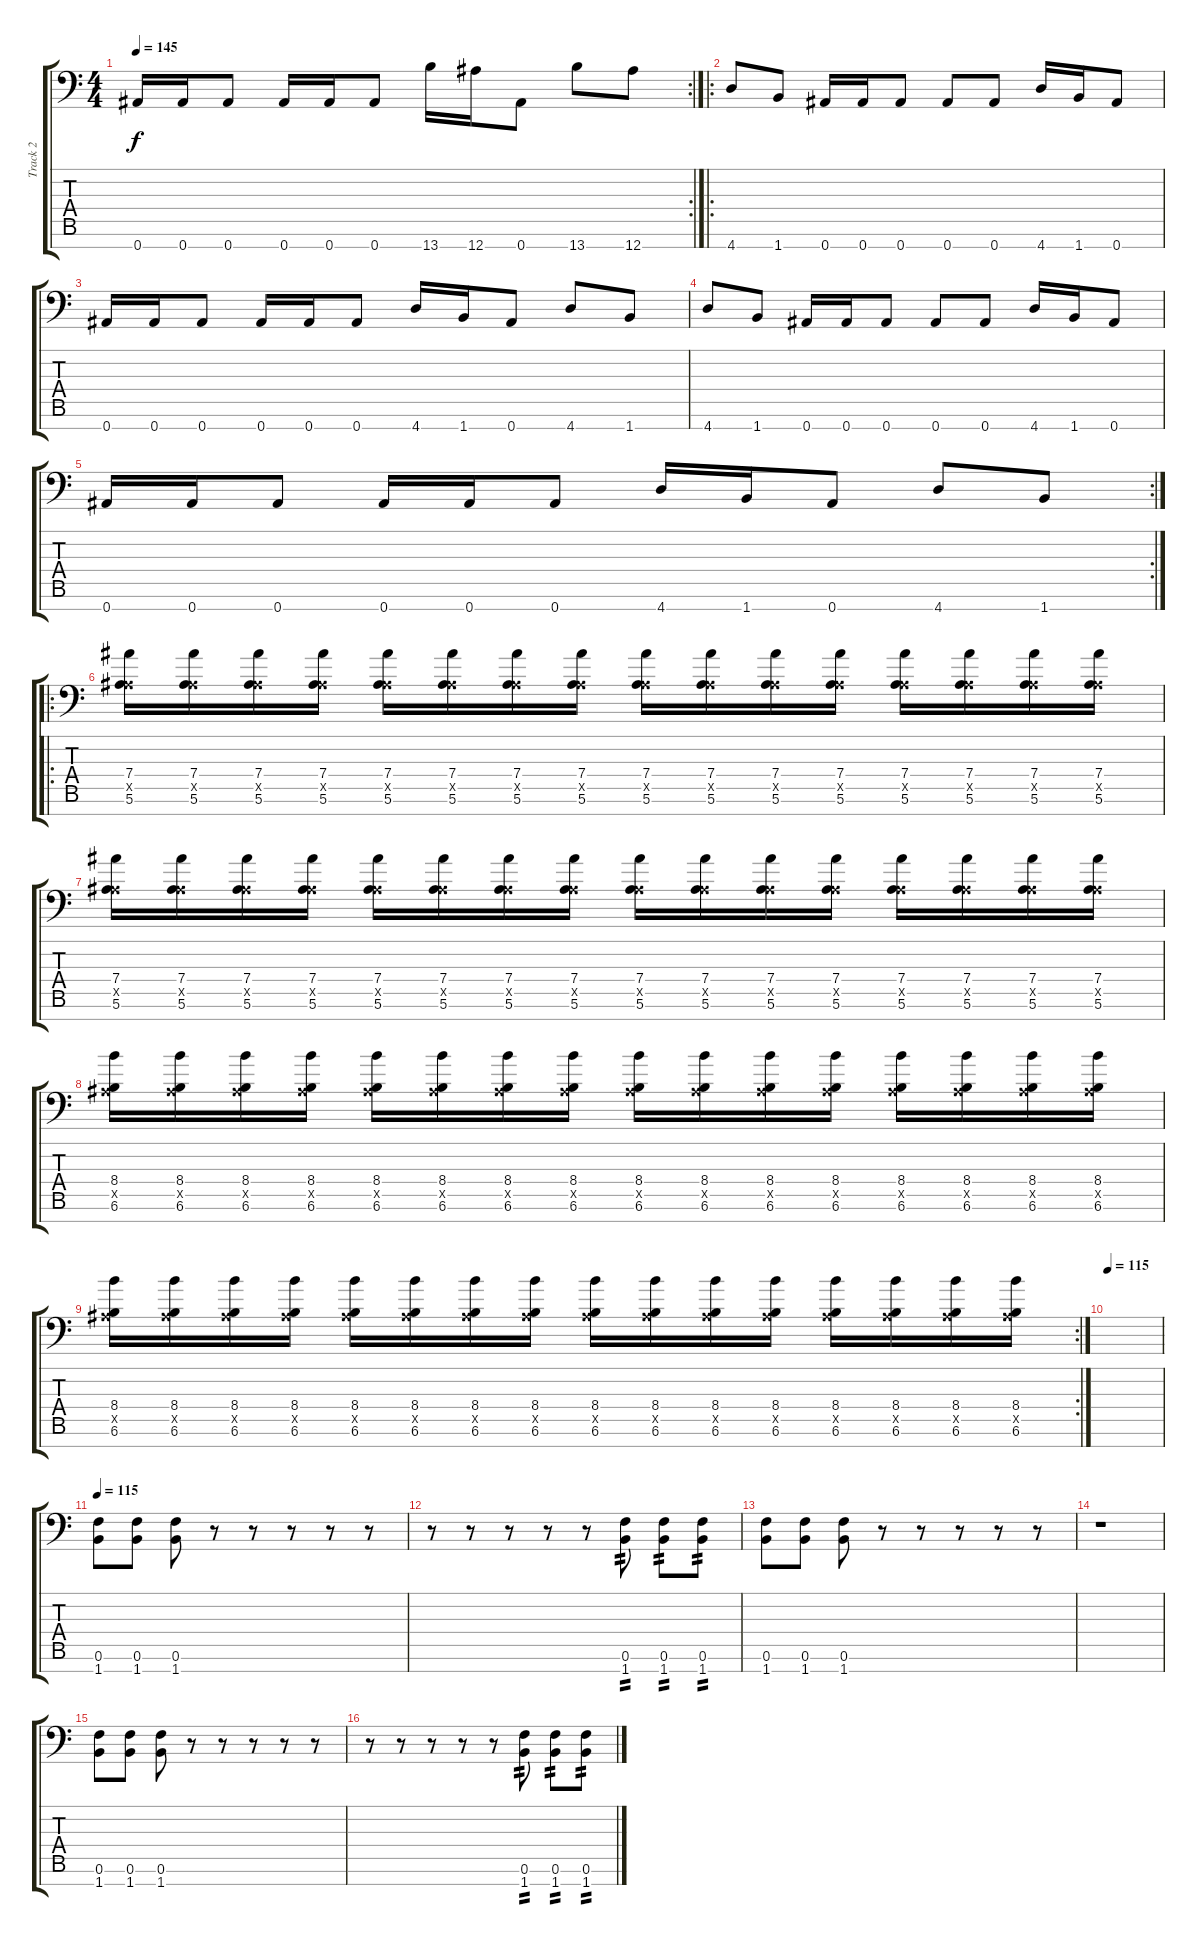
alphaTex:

\track ("Track 2" "Track 2") {instrument distortionguitar}
\staff {score tabs}
\tuning (F4 C4 Ab3 Eb3 Bb2 F2 Bb1) {hide}
\rc 2
\ts (4 4)
\tempo 145
\clef f4
\ks c
0.7.16{dy f} 0.7.16 0.7.8 0.7.16 0.7.16 0.7.8 13.7.16 12.7.16 0.7.8 13.7.8 12.7.8 |
\ro
4.7.8 1.7.8 0.7.16 0.7.16 0.7.8 0.7.8 0.7.8 4.7.16 1.7.16 0.7.8 |
0.7.16 0.7.16 0.7.8 0.7.16 0.7.16 0.7.8 4.7.16 1.7.16 0.7.8 4.7.8 1.7.8 |
4.7.8 1.7.8 0.7.16 0.7.16 0.7.8 0.7.8 0.7.8 4.7.16 1.7.16 0.7.8 |
\rc 2
0.7.16 0.7.16 0.7.8 0.7.16 0.7.16 0.7.8 4.7.16 1.7.16 0.7.8 4.7.8 1.7.8 |
\ro
(7.4 0.5{x} 5.6).16 (7.4 0.5{x} 5.6).16 (7.4 0.5{x} 5.6).16 (7.4 0.5{x} 5.6).16 (7.4 0.5{x} 5.6).16 (7.4 0.5{x} 5.6).16 (7.4 0.5{x} 5.6).16 (7.4 0.5{x} 5.6).16 (7.4 0.5{x} 5.6).16 (7.4 0.5{x} 5.6).16 (7.4 0.5{x} 5.6).16 (7.4 0.5{x} 5.6).16 (7.4 0.5{x} 5.6).16 (7.4 0.5{x} 5.6).16 (7.4 0.5{x} 5.6).16 (7.4 0.5{x} 5.6).16 |
(7.4 0.5{x} 5.6).16 (7.4 0.5{x} 5.6).16 (7.4 0.5{x} 5.6).16 (7.4 0.5{x} 5.6).16 (7.4 0.5{x} 5.6).16 (7.4 0.5{x} 5.6).16 (7.4 0.5{x} 5.6).16 (7.4 0.5{x} 5.6).16 (7.4 0.5{x} 5.6).16 (7.4 0.5{x} 5.6).16 (7.4 0.5{x} 5.6).16 (7.4 0.5{x} 5.6).16 (7.4 0.5{x} 5.6).16 (7.4 0.5{x} 5.6).16 (7.4 0.5{x} 5.6).16 (7.4 0.5{x} 5.6).16 |
(8.4 0.5{x} 6.6).16 (8.4 0.5{x} 6.6).16 (8.4 0.5{x} 6.6).16 (8.4 0.5{x} 6.6).16 (8.4 0.5{x} 6.6).16 (8.4 0.5{x} 6.6).16 (8.4 0.5{x} 6.6).16 (8.4 0.5{x} 6.6).16 (8.4 0.5{x} 6.6).16 (8.4 0.5{x} 6.6).16 (8.4 0.5{x} 6.6).16 (8.4 0.5{x} 6.6).16 (8.4 0.5{x} 6.6).16 (8.4 0.5{x} 6.6).16 (8.4 0.5{x} 6.6).16 (8.4 0.5{x} 6.6).16 |
\rc 2
(8.4 0.5{x} 6.6).16 (8.4 0.5{x} 6.6).16 (8.4 0.5{x} 6.6).16 (8.4 0.5{x} 6.6).16 (8.4 0.5{x} 6.6).16 (8.4 0.5{x} 6.6).16 (8.4 0.5{x} 6.6).16 (8.4 0.5{x} 6.6).16 (8.4 0.5{x} 6.6).16 (8.4 0.5{x} 6.6).16 (8.4 0.5{x} 6.6).16 (8.4 0.5{x} 6.6).16 (8.4 0.5{x} 6.6).16 (8.4 0.5{x} 6.6).16 (8.4 0.5{x} 6.6).16 (8.4 0.5{x} 6.6).16 |
\tempo 115
|
\tempo 115
(0.6 1.7).8 (0.6 1.7).8 (0.6 1.7).8 r.8 r.8 r.8 r.8 r.8 |
r.8 r.8 r.8 r.8 r.8 (0.6 1.7).8{tp 2} (0.6 1.7).8{tp 2} (0.6 1.7).8{tp 2} |
(0.6 1.7).8 (0.6 1.7).8 (0.6 1.7).8 r.8 r.8 r.8 r.8 r.8 |
r.1 |
(0.6 1.7).8 (0.6 1.7).8 (0.6 1.7).8 r.8 r.8 r.8 r.8 r.8 |
r.8 r.8 r.8 r.8 r.8 (0.6 1.7).8{tp 2} (0.6 1.7).8{tp 2} (0.6 1.7).8{tp 2}
